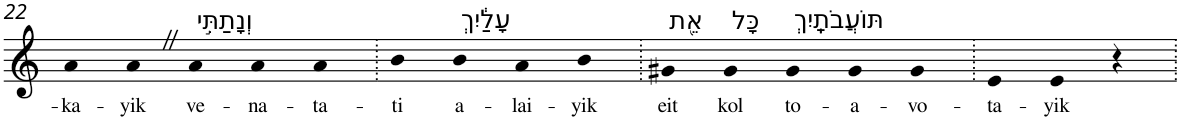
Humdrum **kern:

**kern	**text
*part1	*part1
*staff1	*staff1
*I"Piano	*
*I'Pno	*
!!LO:PB:g=z
*clefG2	*
*k[]	*
=22	=22
!	!LO:LY:b
4a	-ka-
!	!LO:LY:b
4aZ	-yik
!LO:TX:a:t=וְנָתַתִּ֣י	!
!	!LO:LY:b
4a	ve-
!	!LO:LY:b
4a	-na-
!	!LO:LY:b
4a	-ta-
=23.	=23.
!	!LO:LY:b
4b	-ti
!LO:TX:a:t=עָלַ֔יִךְ	!
!	!LO:LY:b
4b	a-
!	!LO:LY:b
4a	-lai-
!	!LO:LY:b
4b	-yik
=24.	=24.
!LO:TX:a:t=אֵ֖ת	!
!	!LO:LY:b
4g#X	eit
!LO:TX:a:t=כָּל	!
!	!LO:LY:b
4g#	kol
!LO:TX:a:t=תּוֹעֲבֹתָֽיִךְ	!
!	!LO:LY:b
4g#	to-
!	!LO:LY:b
4g#	-a-
!	!LO:LY:b
4g#	-vo-
=25.	=25.
!	!LO:LY:b
4e	-ta-
!	!LO:LY:b
4e	-yik
4r	.
=.	=.
*-	*-
